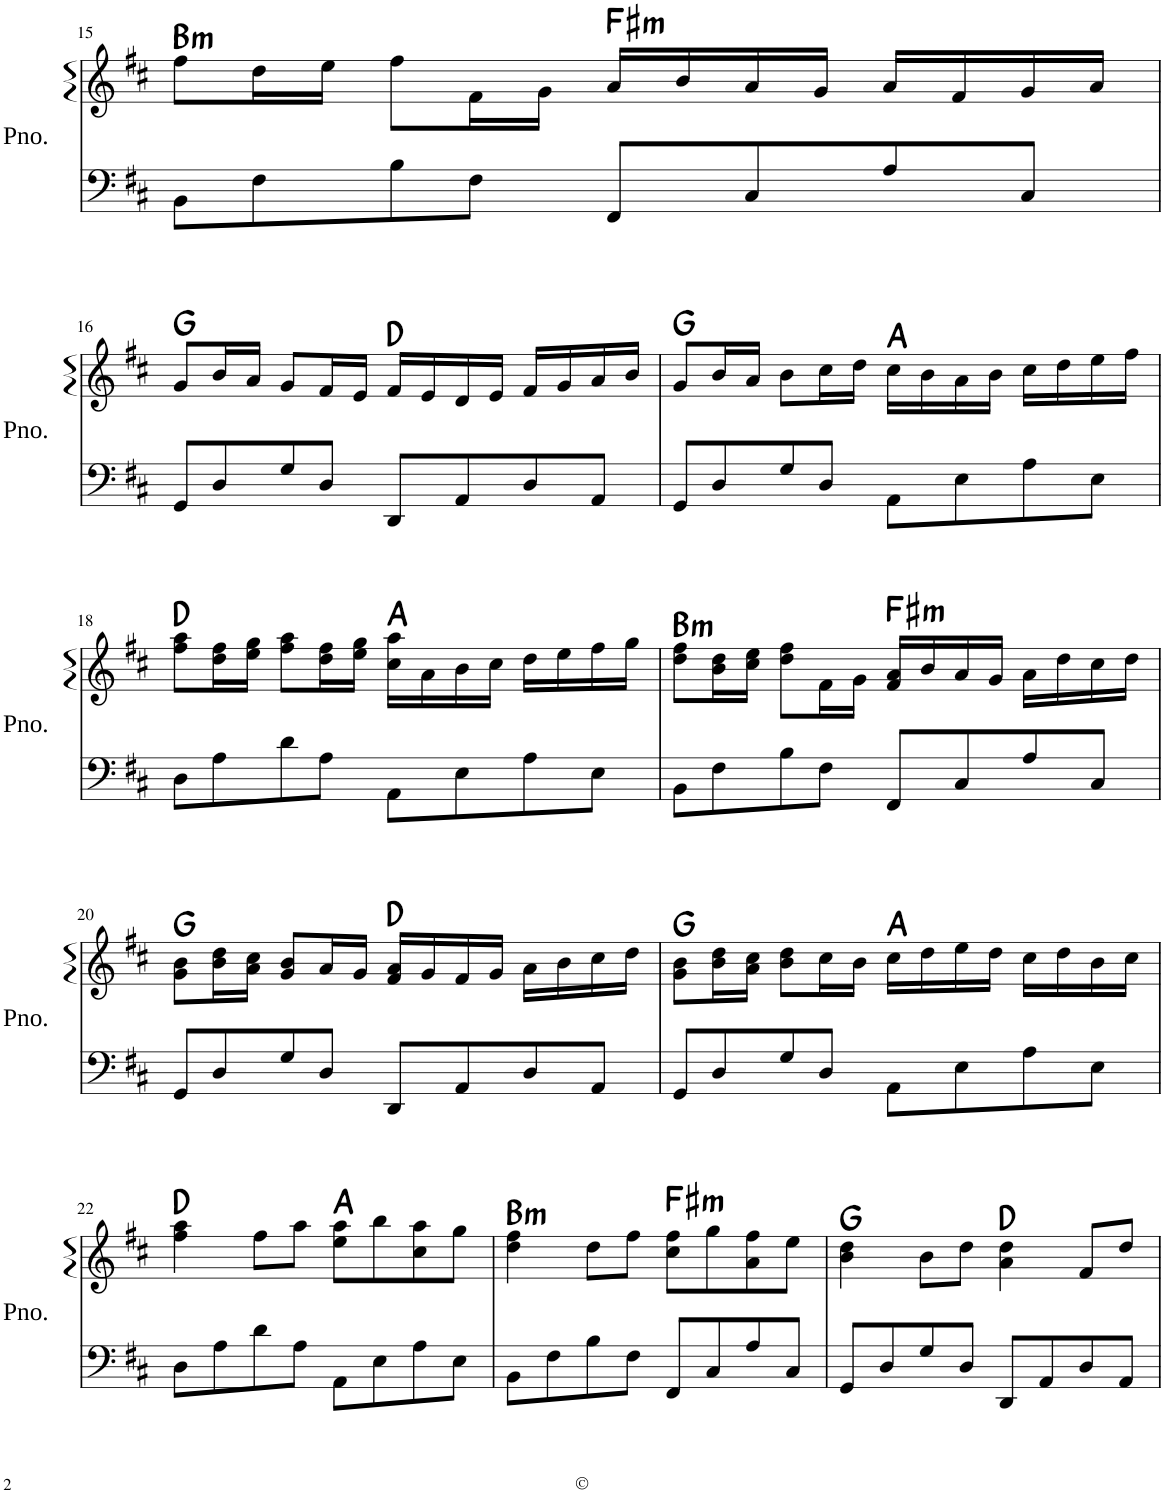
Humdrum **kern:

**kern	**kern	**harte
*part1	*part1	*part1
*staff2	*staff1	*
*I"Piano	*	*
*I'Pno.	*	*
!!LO:PB:g=z
*clefF4	*clefG2	*
*k[f#c#]	*k[f#c#]	*
*M4/4	*M4/4	*
=15	=15	=15
!	!	!LO:H:kt=m
8BB\L	8ff#\L	B:min
8F#\	16dd\L	.
.	16ee\JJ	.
8B\	8ff#\L	.
8F#\J	16f#\L	.
.	16g\JJ	.
!	!	!LO:H:kt=m
8FF#/L	16a/LL	F#:min
.	16b/	.
8C#/	16a/	.
.	16g/JJ	.
8A/	16a/LL	.
.	16f#/	.
8C#/J	16g/	.
.	16a/JJ	.
!!LO:LB:g=z
=16	=16	=16
8GG/L	8g/L	G:maj
8D/	16b/L	.
.	16a/JJ	.
8G/	8g/L	.
8D/J	16f#/L	.
.	16e/JJ	.
8DD/L	16f#/LL	D:maj
.	16e/	.
8AA/	16d/	.
.	16e/JJ	.
8D/	16f#/LL	.
.	16g/	.
8AA/J	16a/	.
.	16b/JJ	.
=17	=17	=17
8GG/L	8g/L	G:maj
8D/	16b/L	.
.	16a/JJ	.
8G/	8b\L	.
8D/J	16cc#\L	.
.	16dd\JJ	.
8AA\L	16cc#\LL	A:maj
.	16b\	.
8E\	16a\	.
.	16b\JJ	.
8A\	16cc#\LL	.
.	16dd\	.
8E\J	16ee\	.
.	16ff#\JJ	.
!!LO:LB:g=z
=18	=18	=18
8D\L	8ff#\ 8aa\L	D:maj
8A\	16dd\ 16ff#\L	.
.	16ee\ 16gg\JJ	.
8d\	8ff#\ 8aa\L	.
8A\J	16dd\ 16ff#\L	.
.	16ee\ 16gg\JJ	.
8AA\L	16cc#\ 16aa\LL	A:maj
.	16a\	.
8E\	16b\	.
.	16cc#\JJ	.
8A\	16dd\LL	.
.	16ee\	.
8E\J	16ff#\	.
.	16gg\JJ	.
=19	=19	=19
!	!	!LO:H:kt=m
8BB\L	8dd\ 8ff#\L	B:min
8F#\	16b\ 16dd\L	.
.	16cc#\ 16ee\JJ	.
8B\	8dd\ 8ff#\L	.
8F#\J	16f#\L	.
.	16g\JJ	.
!	!	!LO:H:kt=m
8FF#/L	16f#/ 16a/LL	F#:min
.	16b/	.
8C#/	16a/	.
.	16g/JJ	.
8A/	16a\LL	.
.	16dd\	.
8C#/J	16cc#\	.
.	16dd\JJ	.
!!LO:LB:g=z
=20	=20	=20
8GG/L	8g\ 8b\L	G:maj
8D/	16b\ 16dd\L	.
.	16a\ 16cc#\JJ	.
8G/	8g/ 8b/L	.
8D/J	16a/L	.
.	16g/JJ	.
8DD/L	16f#/ 16a/LL	D:maj
.	16g/	.
8AA/	16f#/	.
.	16g/JJ	.
8D/	16a\LL	.
.	16b\	.
8AA/J	16cc#\	.
.	16dd\JJ	.
=21	=21	=21
8GG/L	8g\ 8b\L	G:maj
8D/	16b\ 16dd\L	.
.	16a\ 16cc#\JJ	.
8G/	8b\ 8dd\L	.
8D/J	16cc#\L	.
.	16b\JJ	.
8AA\L	16cc#\LL	A:maj
.	16dd\	.
8E\	16ee\	.
.	16dd\JJ	.
8A\	16cc#\LL	.
.	16dd\	.
8E\J	16b\	.
.	16cc#\JJ	.
!!LO:LB:g=z
=22	=22	=22
8D\L	4ff#\ 4aa\	D:maj
8A\	.	.
8d\	8ff#\L	.
8A\J	8aa\J	.
8AA\L	8ee\ 8aa\L	A:maj
8E\	8bb\	.
8A\	8cc#\ 8aa\	.
8E\J	8gg\J	.
=23	=23	=23
!	!	!LO:H:kt=m
8BB\L	4dd\ 4ff#\	B:min
8F#\	.	.
8B\	8dd\L	.
8F#\J	8ff#\J	.
!	!	!LO:H:kt=m
8FF#/L	8cc#\ 8ff#\L	F#:min
8C#/	8gg\	.
8A/	8a\ 8ff#\	.
8C#/J	8ee\J	.
=24	=24	=24
8GG/L	4b\ 4dd\	G:maj
8D/	.	.
8G/	8b\L	.
8D/J	8dd\J	.
8DD/L	4a\ 4dd\	D:maj
8AA/	.	.
8D/	8f#/L	.
8AA/J	8dd/J	.
=	=	=
*-	*-	*-
